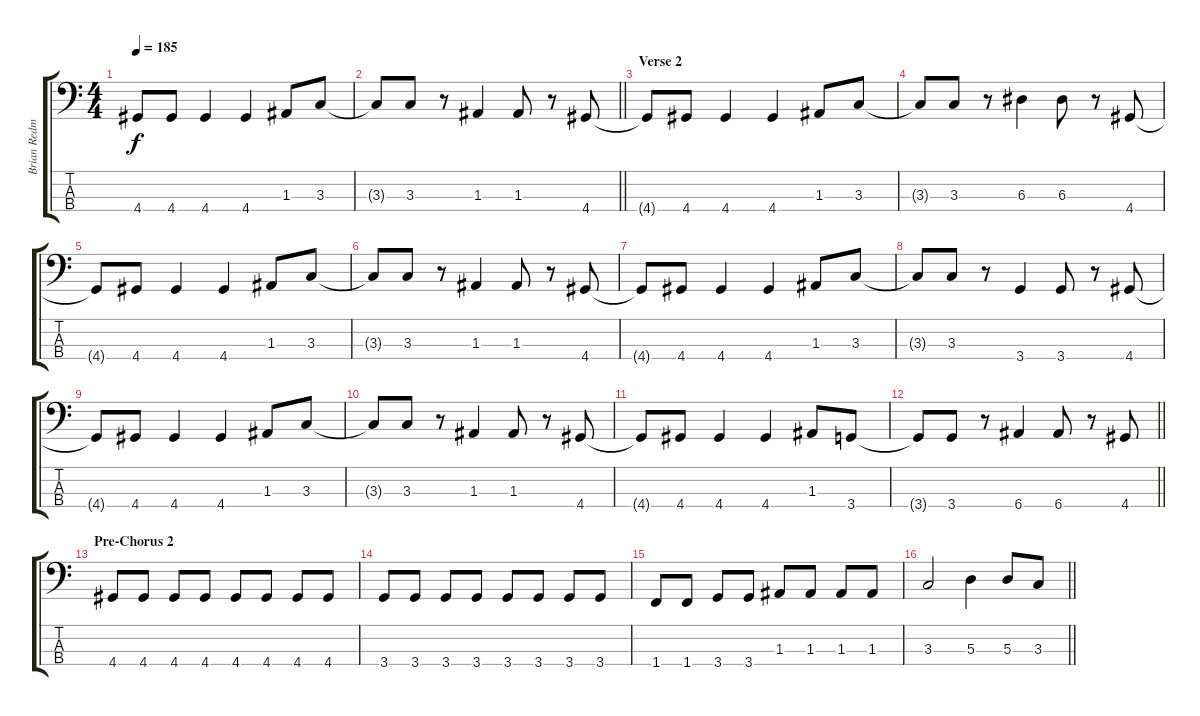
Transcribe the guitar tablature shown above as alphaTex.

\track ("Brian Redman" "Brian Redm") {instrument electricbassfinger}
\staff {score tabs}
\tuning (G2 D2 A1 E1) {hide}
\ts (4 4)
\tempo 185
\clef f4
\ks c
4.4{t}.8{dy f} 4.4.8 4.4.4 4.4.4 1.3.8 3.3.8 |
\barLineRight lightlight
3.3{t}.8 3.3.8 r.8 1.3.4 1.3.8 r.8 4.4.8 |
\section ("" "Verse 2")
4.4{t}.8 4.4.8 4.4.4 4.4.4 1.3.8 3.3.8 |
3.3{t}.8 3.3.8 r.8 6.3.4 6.3.8 r.8 4.4.8 |
4.4{t}.8 4.4.8 4.4.4 4.4.4 1.3.8 3.3.8 |
3.3{t}.8 3.3.8 r.8 1.3.4 1.3.8 r.8 4.4.8 |
4.4{t}.8 4.4.8 4.4.4 4.4.4 1.3.8 3.3.8 |
3.3{t}.8 3.3.8 r.8 3.4.4 3.4.8 r.8 4.4.8 |
4.4{t}.8 4.4.8 4.4.4 4.4.4 1.3.8 3.3.8 |
3.3{t}.8 3.3.8 r.8 1.3.4 1.3.8 r.8 4.4.8 |
4.4{t}.8 4.4.8 4.4.4 4.4.4 1.3.8 3.4.8 |
\barLineRight lightlight
3.4{t}.8 3.4.8 r.8 6.4.4 6.4.8 r.8 4.4.8 |
\section ("" "Pre-Chorus 2")
4.4.8 4.4.8 4.4.8 4.4.8 4.4.8 4.4.8 4.4.8 4.4.8 |
3.4.8 3.4.8 3.4.8 3.4.8 3.4.8 3.4.8 3.4.8 3.4.8 |
1.4.8 1.4.8 3.4.8 3.4.8 1.3.8 1.3.8 1.3.8 1.3.8 |
\barLineRight lightlight
3.3.2 5.3.4 5.3.8 3.3.8
